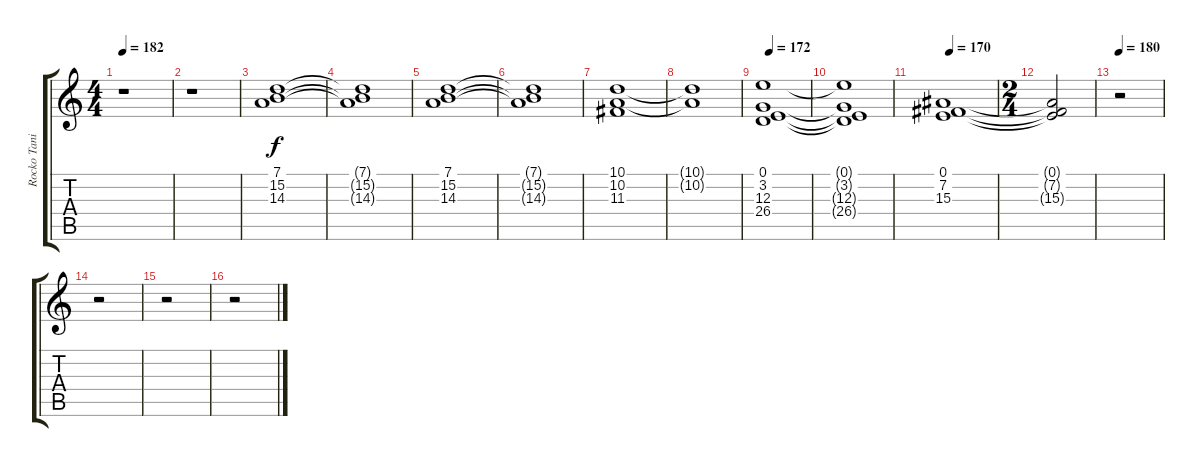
\track ("Rocko Tanica" "Rocko Tani") {instrument electricgrandpiano}
\staff {score tabs}
\tuning (E4 B3 G3 D3 A2 E2) {hide}
\ts (4 4)
\tempo 182
\clef g2
\ks c
r.1{dy mp} |
r.1 |
(7.1 15.2 14.3).1{dy f volume 10 instrument electricgrandpiano} |
(7.1{t} 15.2{t} 14.3{t}).1 |
(7.1 15.2 14.3).1 |
(7.1{t} 15.2{t} 14.3{t}).1 |
(10.1 10.2 11.3).1 |
(10.1{t} 10.2{t}).1 |
\tempo 172
(0.1 3.2 12.3 26.4).1 |
(0.1{t} 3.2{t} 12.3{t} 26.4{t}).1 |
\tempo 170
(0.1 7.2 15.3).1 |
\ts (2 4)
(0.1{t} 7.2{t} 15.3{t}).2 |
\tempo 180
r.2 |
r.2 |
r.2 |
r.2
